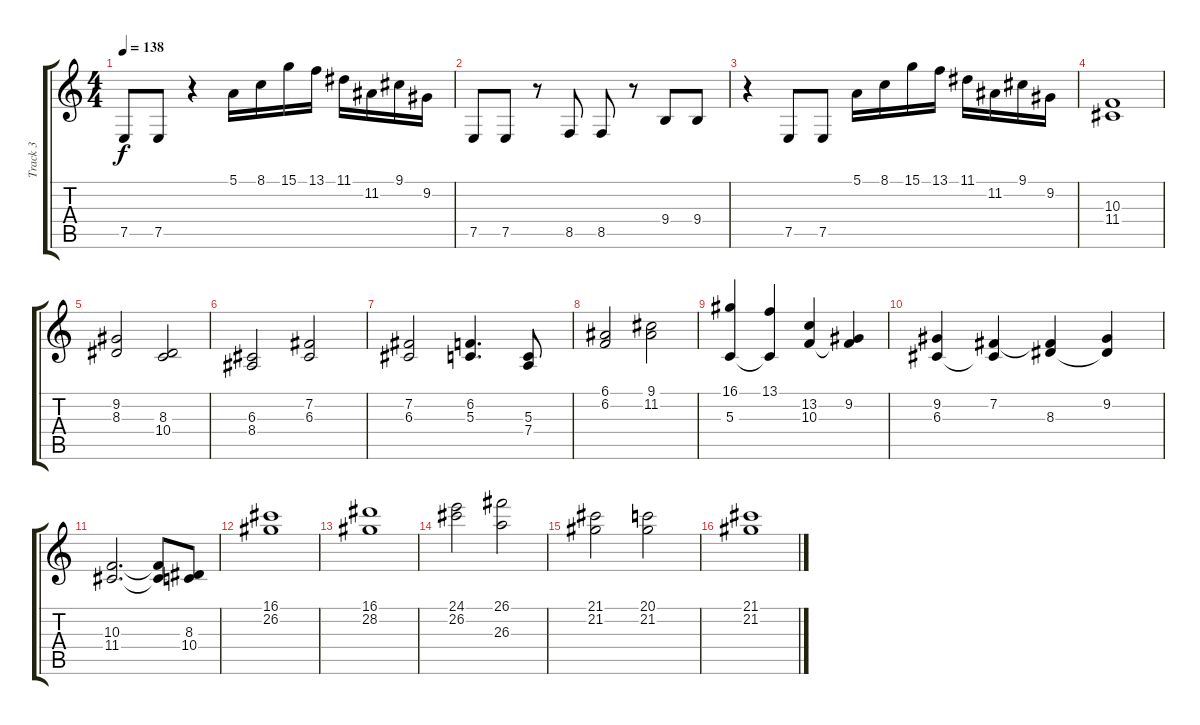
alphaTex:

\track ("Track 3" "Track 3") {instrument stringensemble1}
\staff {score tabs}
\tuning (E4 B3 G3 D3 A2 E2) {hide}
\ts (4 4)
\tempo 138
\clef g2
\ks c
7.5.8{dy f} 7.5.8 r.4 5.1.16 8.1.16 15.1.16 13.1.16 11.1.16 11.2.16 9.1.16 9.2.16 |
7.5.8 7.5.8 r.8 8.5.8 8.5.8 r.8 9.4.8 9.4.8 |
r.4 7.5.8 7.5.8 5.1.16 8.1.16 15.1.16 13.1.16 11.1.16 11.2.16 9.1.16 9.2.16 |
(10.3 11.4).1 |
(9.2 8.3).2 (8.3 10.4).2 |
(6.3 8.4).2 (7.2 6.3).2 |
(7.2 6.3).2 (6.2 5.3).4{d} (5.3 7.4).8 |
(6.1 6.2).2 (9.1 11.2).2 |
(16.1 5.3).4 (13.1 5.3{t}).4 (13.2 10.3).4 (9.2 10.3{t}).4 |
(9.2 6.3).4 (7.2 6.3{t}).4 (7.2{t} 8.3).4 (9.2 8.3{t}).4 |
(10.3 11.4).2{d} (10.3{t} 11.4{t}).8 (8.3 10.4).8 |
(16.1 26.2).1 |
(16.1 28.2).1 |
(24.1 26.2).2 (26.1 26.3).2 |
(21.1 21.2).2 (20.1 21.2).2 |
(21.1 21.2).1
